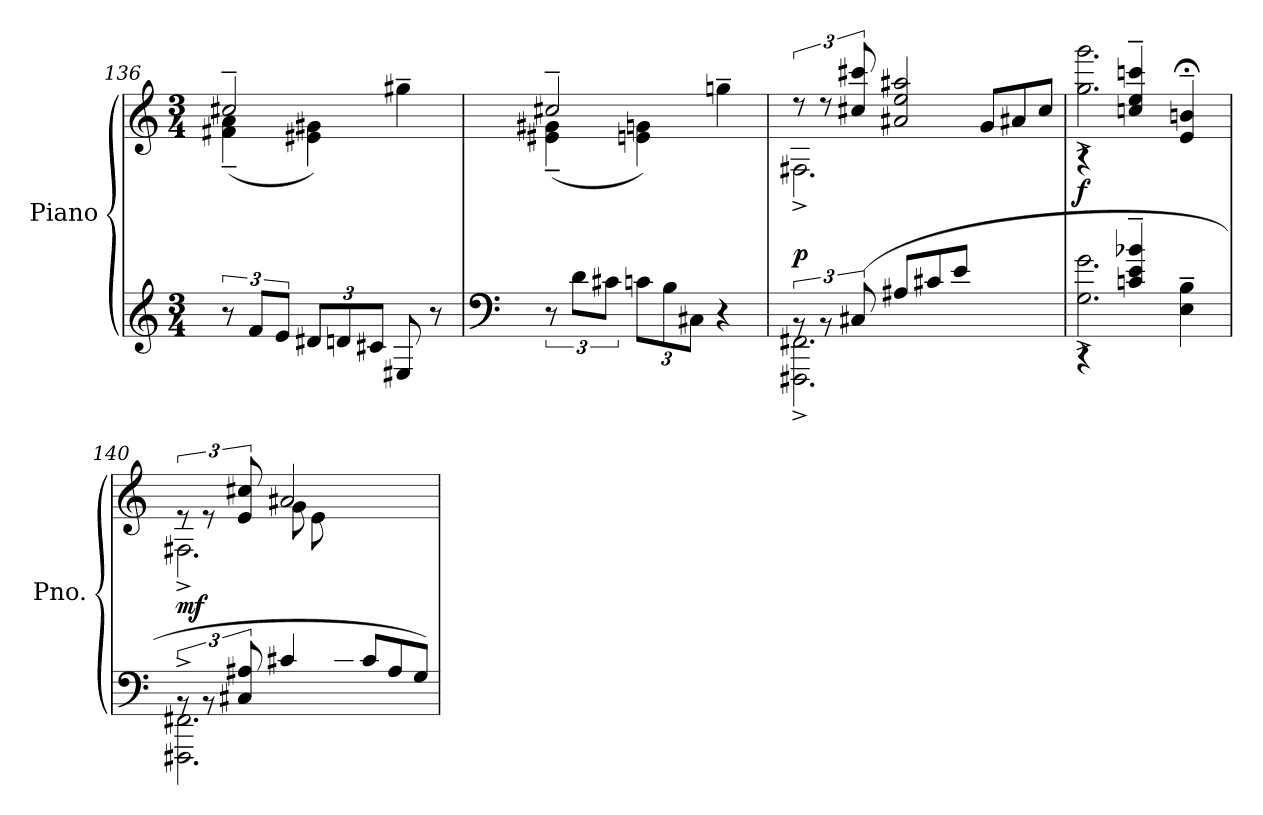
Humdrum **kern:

**kern	**kern	**dynam
*part1	*part1	*part1
*staff2	*staff1	*staff1/2
*I"Piano	*	*
*I'Pno.	*	*
*clefG2	*clefG2	*
*k[]	*k[]	*
*M3/4	*M3/4	*
=136	=136	=136
*	*^	*
12r	2cc#X~/	(<4f#X\~ 4a\~	.
12f/L	.	.	.
12e/J	.	.	.
*Xbrackettup	*	*	*
12d#X/L	.	4e#X\ 4g#X\)	.
12dn/	.	.	.
12c#X/J	.	.	.
8E#X/	4gg#X~\	4ryy	.
8r	.	.	.
=137	=137	=137	=137
*clefF4	*	*	*
*brackettup	*	*	*
12r	2cc#X~/	(<4e#X\~ 4g#X\~	.
12d\L	.	.	.
12c#X\J	.	.	.
*Xbrackettup	*	*	*
12cn\L	.	4en\ 4gn\)	.
12B\	.	.	.
12C#X\J	.	.	.
4r	4ggn~\	4ryy	.
*	*v	*v	*
=138	=138	=138
*brackettup	*	*
*^	*^	*
*	*	*	*^	*
!	!	!	!	!	!LO:DY:a=2
12rBB	2.FFF#X\^ 2.FF#X\^	12r	2.F#X^\	2ryy	p
12rBB	.	12r	.	.	.
(>12C#X/	.	12cc#X/ 12ccc#X/	.	.	.
*Xtuplet	*	*	*	*	*
12A#X/L	.	2a#X/ 2ee/ 2aa#X/	.	.	.
12c#X/	.	.	.	.	.
12e/J	.	.	.	.	.
*	*	*	*	*Xtuplet	*
4ryy	.	.	.	12g/L	.
.	.	.	.	12a#X/	.
.	.	.	.	(12cc#/J	.
=139	=139	=139	=139	=139	=139
!	!	!	!	!	!LO:DY:b
*	*	*	*v	*v	*
4rCC	2.G\^ 2.g\^	4rA	2.gg\^ 2.ggg\^	f
4cn/~ 4e/~ 4b-X/~	.	4ccn/~ 4ee/~ 4cccn/~	.	.
4E\~ 4B\~	.	4e/;<~ 4bn/;<~	.	.
*	*	*v	*v	*
!!LO:LB:g=z
=140	=140	=140	=140
*	*tuplet	*tuplet	*
*	*^	*^	*
*	*	*	*	*^	*
!	!	!	!	!	!	!LO:DY:a=2
12%5ryy	12rBB	2.FFF#X\^ 2.FF#X\^	12re	2.F#X^\	4ryy	mf
.	12rBB	.	12re	.	.	.
.	12C#X/ 12A#X/	.	12e/ 12cc#X/	.	.	.
*	*	*	*	*	*Xtuplet	*
.	4c#X/	.	2a#X/	.	12g\L	.
.	.	.	.	.	12e\	.
12d/J	.	.	.	.	3ryy	.
*	*Xtuplet	*	*	*	*	*
4ryy	12c#/L	.	.	.	.	.
.	12A#/	.	.	.	.	.
.	12G/J)	.	.	.	.	.
*v	*v	*v	*	*	*	*
*	*v	*v	*v	*
=	=	=
*-	*-	*-
